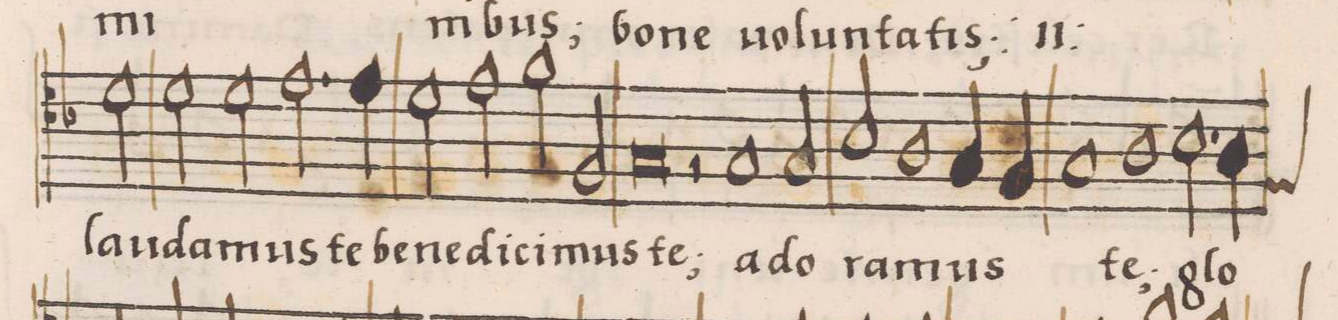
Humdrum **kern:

**kern	**text
*I"ALTVS	*
*clefC4	*
*k[b-]	*
*M2/1	*
2d\	lau-
2d\	-da-
2d\	-mus
=14-	=14-
2.e\	te
4e\	be-
2d\	-ne-
2e\	-di-
=15-	=15-
2f\	-ci-
2F/	-mus
0G/	te;
=16-	=16-
2r	.
1G/	a-
=17-	=17-
2G/	-do-
2B-/	-ra-
1A\	-mus
=18-	=18-
4G/	.
4F/	.
1G/	.
=19-	=19-
1A\	te;
2.B-\	glo-
*custos:F	*
4A\	.
=20-	=20-
*-	*-
